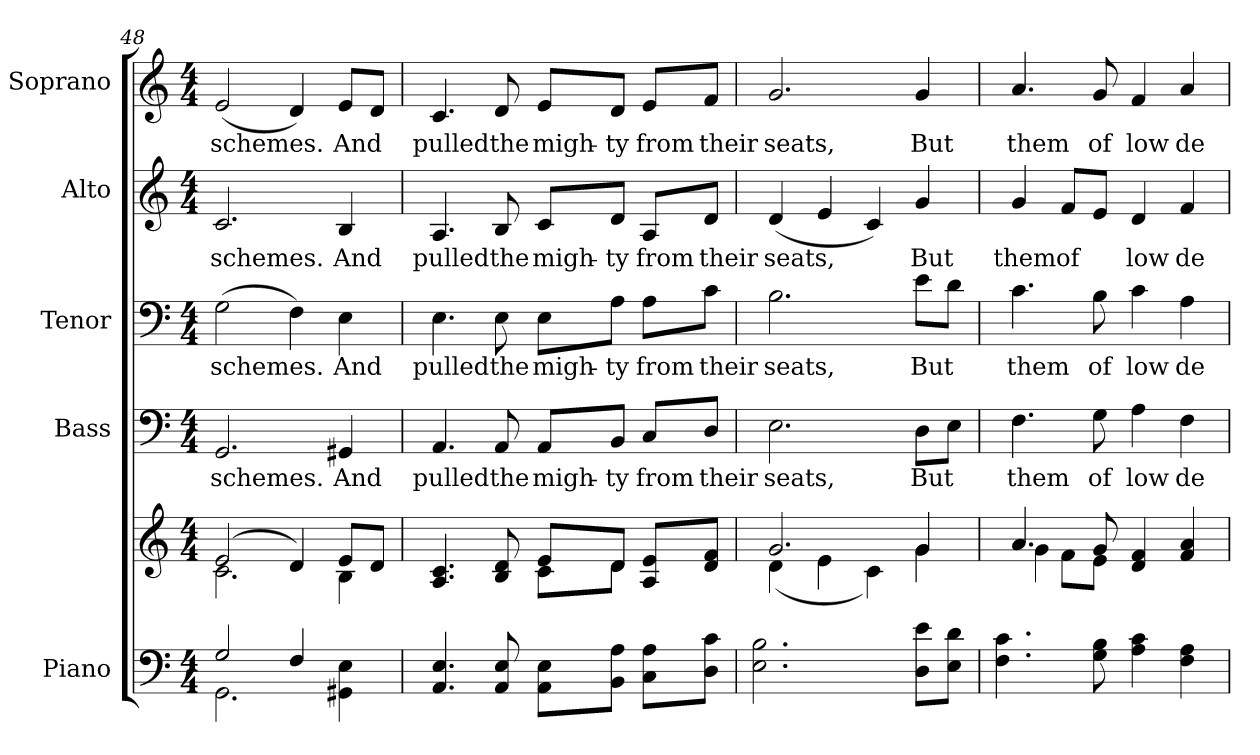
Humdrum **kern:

**kern	**kern	**kern	**text	**kern	**text	**kern	**text	**kern	**text
*part5	*part5	*part4	*part4	*part3	*part3	*part2	*part2	*part1	*part1
*staff6	*staff5	*staff4	*staff4	*staff3	*staff3	*staff2	*staff2	*staff1	*staff1
*I"Piano	*	*I"Bass	*	*I"Tenor	*	*I"Alto	*	*I"Soprano	*
*I'Pno.	*	*I'B.	*	*I'T.	*	*I'A.	*	*I'S.	*
!!LO:PB:g=z
*clefF4	*clefG2	*clefF4	*	*clefF4	*	*clefG2	*	*clefG2	*
*k[]	*k[]	*k[]	*	*k[]	*	*k[]	*	*k[]	*
*C:	*C:	*C:	*	*C:	*	*C:	*	*C:	*
*M4/4	*M4/4	*M4/4	*	*M4/4	*	*M4/4	*	*M4/4	*
=48	=48	=48	=48	=48	=48	=48	=48	=48	=48
*^	*^	*	*	*	*	*	*	*	*
!	!	!	!	!	!LO:LY:b:color=#000000	!	!	!	!	!	!
!	!	!	!	!	!	!	!LO:LY:b:color=#000000	!	!	!	!
!	!	!	!	!	!	!	!	!	!LO:LY:b:color=#000000	!	!
!	!	!	!	!	!	!	!	!	!	!	!LO:LY:b:color=#000000
2Gi/	2.GGi\	(2ei/	2.ci\	2.GGi/	schemes.	(2Gi\	schemes.	2.ci/	schemes.	(2ei/	schemes.
4Fi/	.	4di/)	.	.	.	4Fi\)	.	.	.	4di/)	.
!	!	!	!	!	!LO:LY:b:color=#000000	!	!	!	!	!	!
!	!	!	!	!	!	!	!LO:LY:b:color=#000000	!	!	!	!
!	!	!	!	!	!	!	!	!	!LO:LY:b:color=#000000	!	!
!	!	!	!	!	!	!	!	!	!	!	!LO:LY:b:color=#000000
4Ei/yy	4GG#Xi\ 4Ei	8ei/L	4Bi\	4GG#Xi/	And	4Ei\	And	4Bi/	And	8ei/L	And
.	.	8di/J	.	.	.	.	.	.	.	8di/J	.
=49	=49	=49	=49	=49	=49	=49	=49	=49	=49	=49	=49
!	!	!	!	!	!LO:LY:b:color=#000000	!	!	!	!	!	!
!	!	!	!	!	!	!	!LO:LY:b:color=#000000	!	!	!	!
!	!	!	!	!	!	!	!	!	!LO:LY:b:color=#000000	!	!
!	!	!	!	!	!	!	!	!	!	!	!LO:LY:b:color=#000000
4.AAi/ 4.Ei	4.Ei\yy	4.Ai/ 4.ci	4.Ai\yy	4.AAi/	pulled	4.Ei\	pulled	4.Ai/	pulled	4.ci/	pulled
!	!	!	!	!	!LO:LY:b:color=#000000	!	!	!	!	!	!
!	!	!	!	!	!	!	!LO:LY:b:color=#000000	!	!	!	!
!	!	!	!	!	!	!	!	!	!LO:LY:b:color=#000000	!	!
!	!	!	!	!	!	!	!	!	!	!	!LO:LY:b:color=#000000
8AAi/ 8Ei	8Ei\yy	8Bi/ 8di	8Bi\yy	8AAi/	the	8Ei\	the	8Bi/	the	8di/	the
!	!	!	!	!	!LO:LY:b:color=#000000	!	!	!	!	!	!
!	!	!	!	!	!	!	!LO:LY:b:color=#000000	!	!	!	!
!	!	!	!	!	!	!	!	!	!LO:LY:b:color=#000000	!	!
!	!	!	!	!	!	!	!	!	!	!	!LO:LY:b:color=#000000
8Ei/Lyy	8AAi\ 8EiL	8ei/L	8ci\L	8AAi/L	migh-	8Ei\L	migh-	8ci/L	migh-	8ei/L	migh-
!	!	!	!	!	!LO:LY:b:color=#000000	!	!	!	!	!	!
!	!	!	!	!	!	!	!LO:LY:b:color=#000000	!	!	!	!
!	!	!	!	!	!	!	!	!	!LO:LY:b:color=#000000	!	!
!	!	!	!	!	!	!	!	!	!	!	!LO:LY:b:color=#000000
8Ai/Jyy	8BBi\ 8AiJ	8di/J	8di\J	8BBi/J	-ty	8Ai\J	-ty	8di/J	-ty	8di/J	-ty
!	!	!	!	!	!LO:LY:b:color=#000000	!	!	!	!	!	!
!	!	!	!	!	!	!	!LO:LY:b:color=#000000	!	!	!	!
!	!	!	!	!	!	!	!	!	!LO:LY:b:color=#000000	!	!
!	!	!	!	!	!	!	!	!	!	!	!LO:LY:b:color=#000000
8Ai/Lyy	8Ci\ 8AiL	8Ai/ 8eiL	8Ai\Lyy	8Ci/L	from	8Ai\L	from	8Ai/L	from	8ei/L	from
!	!	!	!	!	!LO:LY:b:color=#000000	!	!	!	!	!	!
!	!	!	!	!	!	!	!LO:LY:b:color=#000000	!	!	!	!
!	!	!	!	!	!	!	!	!	!LO:LY:b:color=#000000	!	!
!	!	!	!	!	!	!	!	!	!	!	!LO:LY:b:color=#000000
8ci/Jyy	8Di\ 8ciJ	8di/ 8fiJ	8di\Jyy	8Di/J	their	8ci\J	their	8di/J	their	8fi/J	their
!!LO:PB:g=z
=50	=50	=50	=50	=50	=50	=50	=50	=50	=50	=50	=50
!	!	!	!	!	!LO:LY:b:color=#000000	!	!	!	!	!	!
!	!	!	!	!	!	!	!LO:LY:b:color=#000000	!	!	!	!
!	!	!	!	!	!	!	!	!	!LO:LY:b:color=#000000	!	!
!	!	!	!	!	!	!	!	!	!	!	!LO:LY:b:color=#000000
2.Bi/yy	2.Ei\ 2.Bi	2.gi/	(4di\	2.Ei\	seats,	2.Bi\	seats,	(4di/	seats,	2.gi/	seats,
.	.	.	4ei\	.	.	.	.	4ei/	.	.	.
.	.	.	4ci\)	.	.	.	.	4ci/)	.	.	.
!	!	!	!	!	!LO:LY:b:color=#000000	!	!	!	!	!	!
!	!	!	!	!	!	!	!LO:LY:b:color=#000000	!	!	!	!
!	!	!	!	!	!	!	!	!	!LO:LY:b:color=#000000	!	!
!	!	!	!	!	!	!	!	!	!	!	!LO:LY:b:color=#000000
8ei/Lyy	8Di\ 8eiL	4gi/	4gi\	8Di\L	But	8ei\L	But	4gi/	But	4gi/	But
8di/Jyy	8Ei\ 8diJ	.	.	8Ei\J	.	8di\J	.	.	.	.	.
=51	=51	=51	=51	=51	=51	=51	=51	=51	=51	=51	=51
!	!	!	!	!	!LO:LY:b:color=#000000	!	!	!	!	!	!
!	!	!	!	!	!	!	!LO:LY:b:color=#000000	!	!	!	!
!	!	!	!	!	!	!	!	!	!LO:LY:b:color=#000000	!	!
!	!	!	!	!	!	!	!	!	!	!	!LO:LY:b:color=#000000
4.ci/yy	4.Fi\ 4.ci	4.ai/	4gi\	4.Fi\	them	4.ci\	them	4gi/	them	4.ai/	them
!	!	!	!	!	!	!	!	!	!LO:LY:b:color=#000000	!	!
.	.	.	8fi\L	.	.	.	.	8fi/L	of	.	.
!	!	!	!	!	!LO:LY:b:color=#000000	!	!	!	!	!	!
!	!	!	!	!	!	!	!LO:LY:b:color=#000000	!	!	!	!
!	!	!	!	!	!	!	!	!	!	!	!LO:LY:b:color=#000000
8Bi/yy	8Gi\ 8Bi	8gi/	8ei\J	8Gi\	of	8Bi\	of	8ei/J	.	8gi/	of
!	!	!	!	!	!LO:LY:b:color=#000000	!	!	!	!	!	!
!	!	!	!	!	!	!	!LO:LY:b:color=#000000	!	!	!	!
!	!	!	!	!	!	!	!	!	!LO:LY:b:color=#000000	!	!
!	!	!	!	!	!	!	!	!	!	!	!LO:LY:b:color=#000000
4ci/yy	4Ai\ 4ci	4di/ 4fi	4di\yy	4Ai\	low	4ci\	low	4di/	low	4fi/	low
!	!	!	!	!	!LO:LY:b:color=#000000	!	!	!	!	!	!
!	!	!	!	!	!	!	!LO:LY:b:color=#000000	!	!	!	!
!	!	!	!	!	!	!	!	!	!LO:LY:b:color=#000000	!	!
!	!	!	!	!	!	!	!	!	!	!	!LO:LY:b:color=#000000
4Ai/yy	4Fi\ 4Ai	4fi/ 4ai	4fi\yy	4Fi\	de-	4Ai\	de-	4fi/	de-	4ai/	de-
*v	*v	*	*	*	*	*	*	*	*	*	*
*	*v	*v	*	*	*	*	*	*	*	*
=	=	=	=	=	=	=	=	=	=
*-	*-	*-	*-	*-	*-	*-	*-	*-	*-
